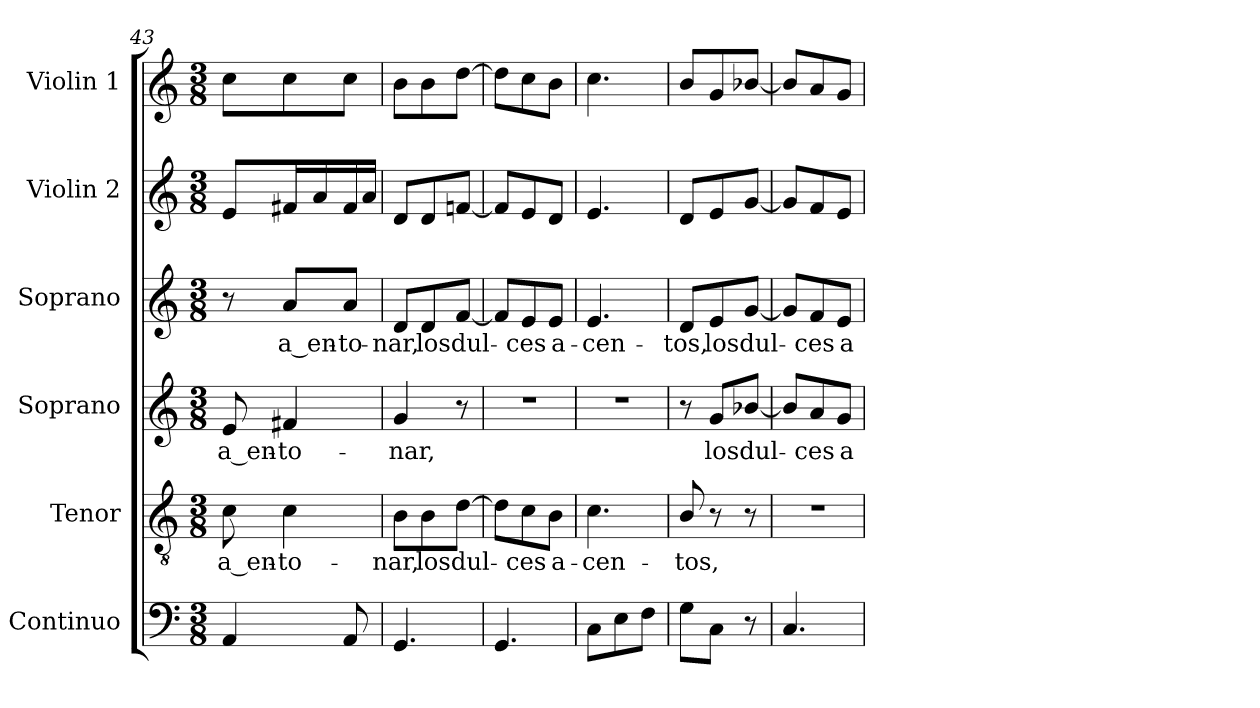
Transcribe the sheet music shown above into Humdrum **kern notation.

**kern	**kern	**text	**kern	**text	**kern	**text	**kern	**kern
*part6	*part5	*part5	*part4	*part4	*part3	*part3	*part2	*part1
*staff6	*staff5	*staff5	*staff4	*staff4	*staff3	*staff3	*staff2	*staff1
*I"Continuo	*I"Tenor	*	*I"Soprano	*	*I"Soprano	*	*I"Violin 2	*I"Violin 1
*I'Cont.	*I'T.	*	*I'A.	*	*I'S.	*	*I'Vln. 2	*I'Vln. 1
*clefF4	*clefGv2	*	*clefG2	*	*clefG2	*	*clefG2	*clefG2
*	*ITrd7c12	*	*	*	*	*	*	*
*k[]	*k[]	*	*k[]	*	*k[]	*	*k[]	*k[]
*C:	*C:	*	*C:	*	*C:	*	*C:	*C:
*M3/8	*M3/8	*	*M3/8	*	*M3/8	*	*M3/8	*M3/8
=43	=43	=43	=43	=43	=43	=43	=43	=43
!	!	!LO:LY:b:color=#000000	!	!	!	!	!	!
!	!	!	!	!LO:LY:b:color=#000000	!	!	!	!
4AAi/	8Ci\	a_en-	8ei/	a_en-	8r	.	8ei/L	8cci\L
!	!	!LO:LY:b:color=#000000	!	!	!	!	!	!
!	!	!	!	!LO:LY:b:color=#000000	!	!	!	!
!	!	!	!	!	!	!LO:LY:b:color=#000000	!	!
.	4Ci\	-to-	4f#Xi/	-to-	8ai/L	a_en-	16f#Xi/L	8cci\
.	.	.	.	.	.	.	16ai/	.
!	!	!	!	!	!	!LO:LY:b:color=#000000	!	!
8AAi/	.	.	.	.	8ai/J	-to-	16f#i/	8cci\J
.	.	.	.	.	.	.	16ai/JJ	.
!!LO:LB:g=z
=44	=44	=44	=44	=44	=44	=44	=44	=44
!	!	!LO:LY:b:color=#000000	!	!	!	!	!	!
!	!	!	!	!LO:LY:b:color=#000000	!	!	!	!
!	!	!	!	!	!	!LO:LY:b:color=#000000	!	!
4.GGi/	8BBi\L	-nar,	4gi/	-nar,	8di/L	-nar,	8di/L	8bi\L
!	!	!LO:LY:b:color=#000000	!	!	!	!	!	!
!	!	!	!	!	!	!LO:LY:b:color=#000000	!	!
.	8BBi\	los	.	.	8di/	los	8di/	8bi\
!	!	!LO:LY:b:color=#000000	!	!	!	!	!	!
!	!	!	!	!	!	!LO:LY:b:color=#000000	!	!
.	[8Di\J	dul-	8r	.	[8fi/J	dul-	[8fni/J	[8ddi\J
=45	=45	=45	=45	=45	=45	=45	=45	=45
!	!	!	!LO:N:vis=1	!	!	!	!	!
4.GGi/	8Di\L]	.	4.r	.	8fi/L]	.	8fi/L]	8ddi\L]
!	!	!LO:LY:b:color=#000000	!	!	!	!	!	!
!	!	!	!	!	!	!LO:LY:b:color=#000000	!	!
.	8Ci\	-ces	.	.	8ei/	-ces	8ei/	8cci\
!	!	!LO:LY:b:color=#000000	!	!	!	!	!	!
!	!	!	!	!	!	!LO:LY:b:color=#000000	!	!
.	8BBi\J	a-	.	.	8ei/J	a-	8di/J	8bi\J
=46	=46	=46	=46	=46	=46	=46	=46	=46
!	!	!LO:LY:b:color=#000000	!LO:N:vis=1	!	!	!	!	!
!	!	!	!	!	!	!LO:LY:b:color=#000000	!	!
8Ci\L	4.Ci\	-cen-	4.r	.	4.ei/	-cen-	4.ei/	4.cci\
8Ei\	.	.	.	.	.	.	.	.
8Fi\J	.	.	.	.	.	.	.	.
=47	=47	=47	=47	=47	=47	=47	=47	=47
!	!	!LO:LY:b:color=#000000	!	!	!	!	!	!
!	!	!	!	!	!	!LO:LY:b:color=#000000	!	!
8Gi\L	8BBi/	-tos,	8r	.	8di/L	-tos,	8di/L	8bi/L
!	!	!	!	!LO:LY:b:color=#000000	!	!	!	!
!	!	!	!	!	!	!LO:LY:b:color=#000000	!	!
8Ci\J	8r	.	8gi/L	los	8ei/	los	8ei/	8gi/
!	!	!	!	!LO:LY:b:color=#000000	!	!	!	!
!	!	!	!	!	!	!LO:LY:b:color=#000000	!	!
8r	8r	.	[8b-Xi/J	dul-	[8gi/J	dul-	[8gi/J	[8b-Xi/J
=48	=48	=48	=48	=48	=48	=48	=48	=48
!	!LO:N:vis=1	!	!	!	!	!	!	!
4.Ci/	4.r	.	8b-i/L]	.	8gi/L]	.	8gi/L]	8b-i/L]
!	!	!	!	!LO:LY:b:color=#000000	!	!	!	!
!	!	!	!	!	!	!LO:LY:b:color=#000000	!	!
.	.	.	8ai/	-ces	8fi/	-ces	8fi/	8ai/
!	!	!	!	!LO:LY:b:color=#000000	!	!	!	!
!	!	!	!	!	!	!LO:LY:b:color=#000000	!	!
.	.	.	8gi/J	a-	8ei/J	a-	8ei/J	8gi/J
=	=	=	=	=	=	=	=	=
*-	*-	*-	*-	*-	*-	*-	*-	*-
